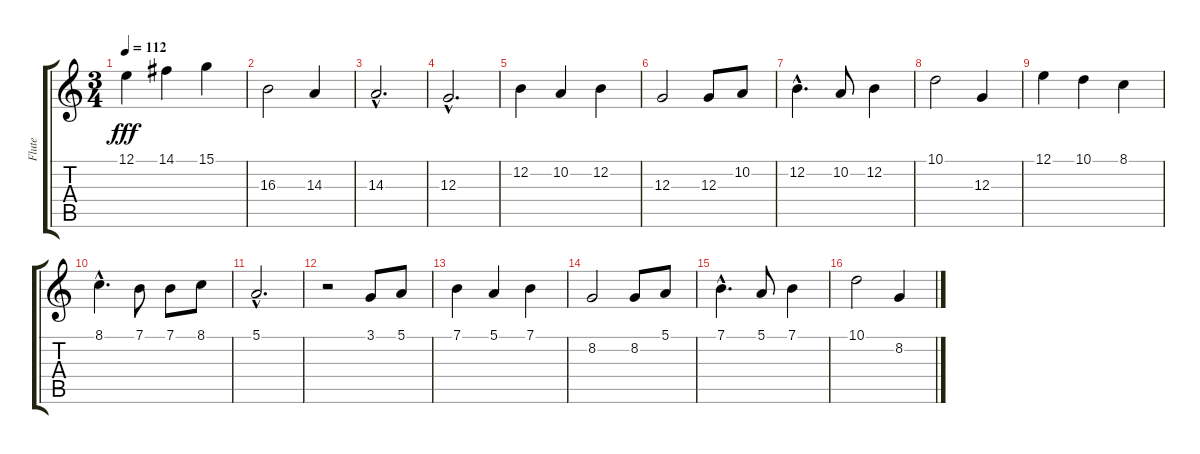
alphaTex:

\track ("Flute" "Flute") {instrument flute}
\staff {score tabs}
\tuning (E4 B3 G3 D3 A2 E2) {hide}
\ts (3 4)
\tempo 112
\clef g2
\ks c
12.1.4{dy fff} 14.1.4 15.1.4 |
16.3.2 14.3.4 |
14.3{hac}.2{d} |
12.3{hac}.2{d} |
12.2.4 10.2.4 12.2.4 |
12.3.2 12.3.8 10.2.8 |
12.2{hac}.4{d} 10.2.8 12.2.4 |
10.1.2 12.3.4 |
12.1.4 10.1.4 8.1.4 |
8.1{hac}.4{d} 7.1.8 7.1.8 8.1.8 |
5.1{hac}.2{d} |
r.2 3.1.8 5.1.8 |
7.1.4 5.1.4 7.1.4 |
8.2.2 8.2.8 5.1.8 |
7.1{hac}.4{d} 5.1.8 7.1.4 |
10.1.2 8.2.4
